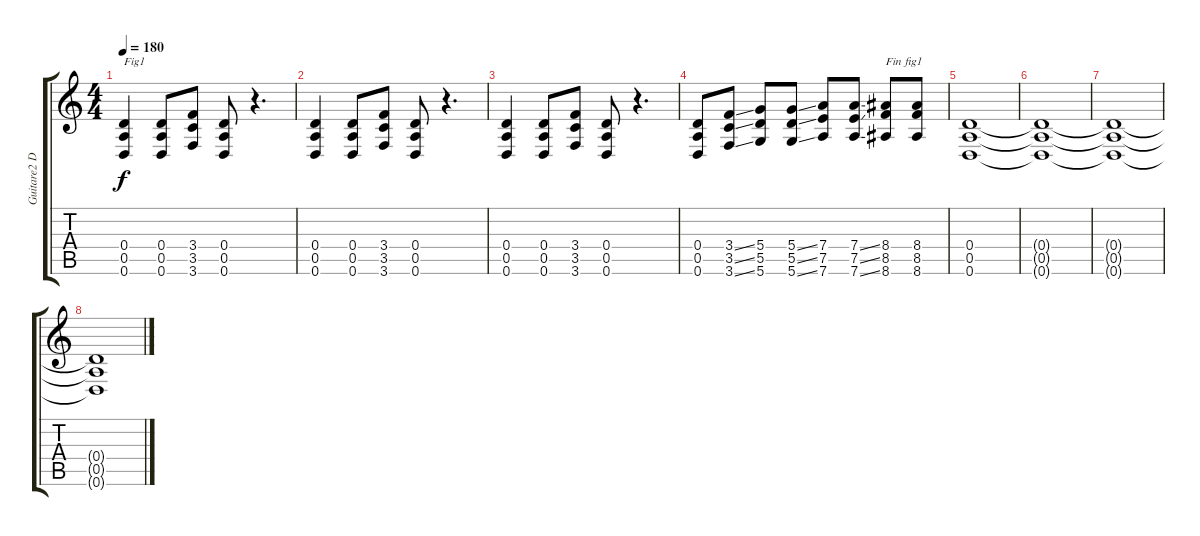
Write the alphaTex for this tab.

\track ("Guitare2 Dr-D" "Guitare2 D") {instrument overdrivenguitar}
\staff {score tabs}
\tuning (E4 B3 G3 D3 A2 D2) {hide}
\ts (4 4)
\tempo 180
\clef g2
\ks c
(0.4 0.5 0.6).4{txt "Fig1" dy f} (0.4 0.5 0.6).8 (3.4 3.5 3.6).8 (0.4 0.5 0.6).8 r.4{d} |
(0.4 0.5 0.6).4 (0.4 0.5 0.6).8 (3.4 3.5 3.6).8 (0.4 0.5 0.6).8 r.4{d} |
(0.4 0.5 0.6).4 (0.4 0.5 0.6).8 (3.4 3.5 3.6).8 (0.4 0.5 0.6).8 r.4{d} |
(0.4 0.5 0.6).8 (3.4{ss} 3.5{ss} 3.6{ss}).8 (5.4 5.5 5.6).8 (5.4{ss} 5.5{ss} 5.6{ss}).8 (7.4 7.5 7.6).8 (7.4{ss} 7.5{ss} 7.6{ss}).8 (8.4 8.5 8.6).8{txt "Fin fig1"} (8.4 8.5 8.6).8 |
(0.4 0.5 0.6).1{volume 0} |
(0.4{t} 0.5{t} 0.6{t}).1 |
(0.4{t} 0.5{t} 0.6{t}).1 |
(0.4{t} 0.5{t} 0.6{t}).1
